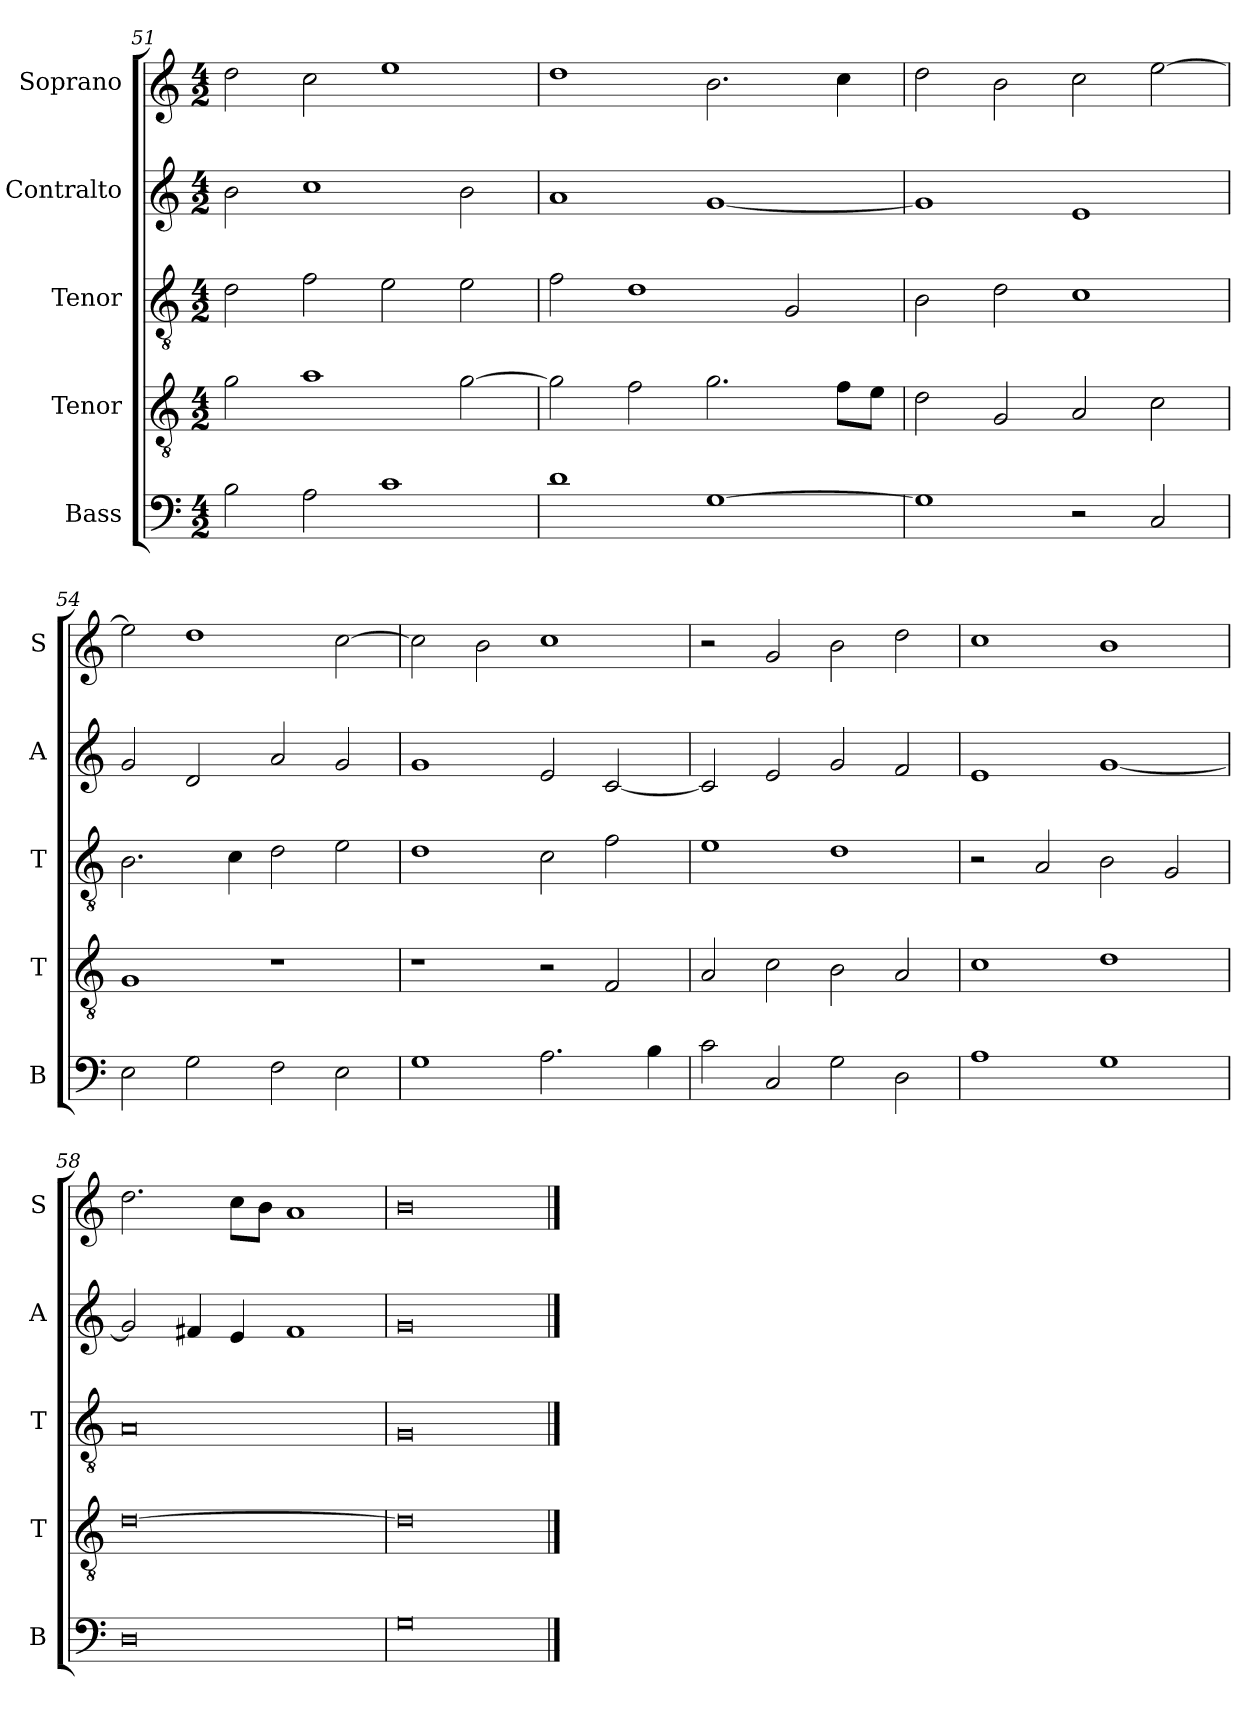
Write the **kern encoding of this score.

**kern	**kern	**kern	**kern	**kern
*part5	*part4	*part3	*part2	*part1
*staff5	*staff4	*staff3	*staff2	*staff1
*I"Bass	*I"Tenor	*I"Tenor	*I"Contralto	*I"Soprano
*I'B	*I'T	*I'T	*I'A	*I'S
*clefF4	*clefGv2	*clefGv2	*clefG2	*clefG2
*k[]	*k[]	*k[]	*k[]	*k[]
*G:mix	*G:mix	*G:mix	*G:mix	*G:mix
*M4/2	*M4/2	*M4/2	*M4/2	*M4/2
=51	=51	=51	=51	=51
2B	2g	2d	2b	2dd
2A	1a	2f	1cc	2cc
1c	.	2e	.	1ee
.	[2g	2e	2b	.
=52	=52	=52	=52	=52
1d	2g]	2f	1a	1dd
.	2f	1d	.	.
[1G	2.g	.	[1g	2.b
.	.	2G	.	.
.	8f\L	.	.	4cc
.	8e\J	.	.	.
=53	=53	=53	=53	=53
1G]	2d	2B	1g]	2dd
.	2G	2d	.	2b
2r	2A	1c	1e	2cc
2C	2c	.	.	[2ee
=54	=54	=54	=54	=54
2E	1G	2.B	2g	2ee]
2G	.	.	2d	1dd
.	.	4c	.	.
2F	1r	2d	2a	.
2E	.	2e	2g	[2cc
=55	=55	=55	=55	=55
1G	1r	1d	1g	2cc]
.	.	.	.	2b
2.A	2r	2c	2e	1cc
.	2F	2f	[2c	.
4B	.	.	.	.
=56	=56	=56	=56	=56
2c	2A	1e	2c]	2r
2C	2c	.	2e	2g
2G	2B	1d	2g	2b
2D	2A	.	2f	2dd
=57	=57	=57	=57	=57
1A	1c	2r	1e	1cc
.	.	2A	.	.
1G	1d	2B	[1g	1b
.	.	2G	.	.
=58	=58	=58	=58	=58
0D	[0d	0A	2g]	2.dd
.	.	.	4f#X	.
.	.	.	4e	8cc\L
.	.	.	.	8b\J
.	.	.	1f#	1a
=59	=59	=59	=59	=59
0G	0d]	0G	0g	0b
==	==	==	==	==
*-	*-	*-	*-	*-
